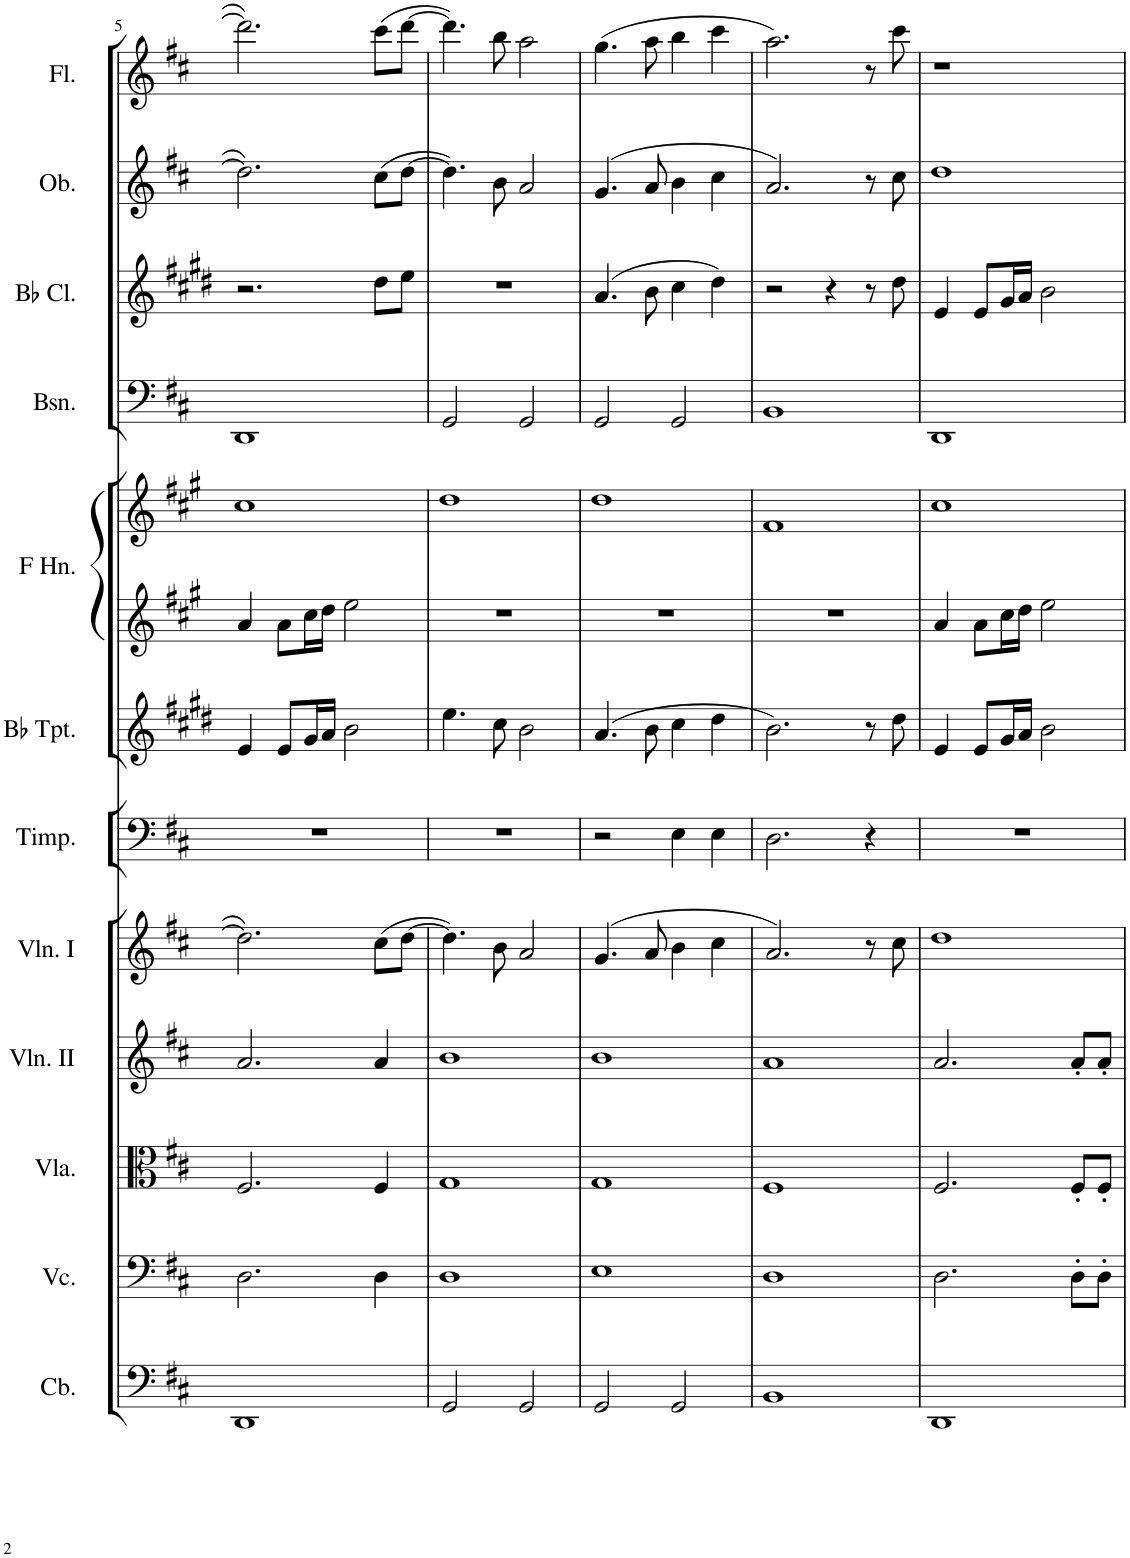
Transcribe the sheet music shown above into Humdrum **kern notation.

**kern	**kern	**kern	**kern	**kern	**kern	**kern	**kern	**kern	**kern	**kern	**kern	**kern
*part12	*part11	*part10	*part9	*part8	*part7	*part6	*part5	*part5	*part4	*part3	*part2	*part1
*staff13	*staff12	*staff11	*staff10	*staff9	*staff8	*staff7	*staff6	*staff5	*staff4	*staff3	*staff2	*staff1
*I"Contrabasses	*I"Violoncellos	*I"Violas	*I"Violins II	*I"Violins I	*I"Timpani	*I"Trumpets in Bb	*I"Horns in F	*	*I"Bassoons	*I"Clarinets in Bb	*I"Oboes	*I"Flutes
*I'Cb.	*I'Vc.	*I'Vla.	*I'Vln. II	*I'Vln. I	*I'Timp.	*	*	*	*I'Bsn.	*	*I'Ob.	*I'Fl.
!!LO:PB:g=z
*clefF4	*clefF4	*clefC3	*clefG2	*clefG2	*clefF4	*clefG2	*clefG2	*clefG2	*clefF4	*clefG2	*clefG2	*clefG2
*Trd7c12	*	*	*	*	*	*Trd1c2	*Trd4c7	*Trd4c7	*	*Trd1c2	*	*
*k[f#c#]	*k[f#c#]	*k[f#c#]	*k[f#c#]	*k[f#c#]	*k[f#c#]	*k[f#c#g#d#]	*k[f#c#g#]	*k[f#c#g#]	*k[f#c#]	*k[f#c#g#d#]	*k[f#c#]	*k[f#c#]
*M4/4	*M4/4	*M4/4	*M4/4	*M4/4	*M4/4	*M4/4	*M4/4	*M4/4	*M4/4	*M4/4	*M4/4	*M4/4
=5	=5	=5	=5	=5	=5	=5	=5	=5	=5	=5	=5	=5
1DD	2.D\	2.F#/	2.a/	2.dd\]	1r	4e/	4a/	1cc#	1DD	2.r	2.dd\]	2.ddd\]
.	.	.	.	.	.	8e/L	8a\L	.	.	.	.	.
.	.	.	.	.	.	16g#/L	16cc#\L	.	.	.	.	.
.	.	.	.	.	.	16a/JJ	16dd\JJ	.	.	.	.	.
.	.	.	.	.	.	2b\	2ee\	.	.	.	.	.
.	4D\	4F#/	4a/	(8cc#\L	.	.	.	.	.	8dd#\L	(8cc#\L	(8ccc#\L
.	.	.	.	[8dd\J	.	.	.	.	.	8ee\J	[8dd\J	[8ddd\J
=6	=6	=6	=6	=6	=6	=6	=6	=6	=6	=6	=6	=6
2GG/	1D	1G	1b	4.dd\])	1r	4.ee\	1r	1dd	2GG/	1r	4.dd\])	4.ddd\])
.	.	.	.	8b\	.	8cc#\	.	.	.	.	8b\	8bb\
2GG/	.	.	.	2a/	.	2b\	.	.	2GG/	.	2a/	2aa\
=7	=7	=7	=7	=7	=7	=7	=7	=7	=7	=7	=7	=7
2GG/	1E	1G	1b	(4.g/	2r	(4.a/	1r	1dd	2GG/	(4.a/	(4.g/	(4.gg\
.	.	.	.	8a/	.	8b\	.	.	.	8b\	8a/	8aa\
2GG/	.	.	.	4b\	4E\	4cc#\	.	.	2GG/	4cc#\	4b\	4bb\
.	.	.	.	4cc#\	4E\	4dd#\	.	.	.	4dd#\)	4cc#\	4ccc#\
=8	=8	=8	=8	=8	=8	=8	=8	=8	=8	=8	=8	=8
1BB	1D	1F#	1a	2.a/)	2.D\	2.b\)	1r	1f#	1BB	2r	2.a/)	2.aa\)
.	.	.	.	.	.	.	.	.	.	4r	.	.
.	.	.	.	8r	4r	8r	.	.	.	8r	8r	8r
.	.	.	.	8cc#\	.	8dd#\	.	.	.	8dd#\	8cc#\	8ccc#\
=9	=9	=9	=9	=9	=9	=9	=9	=9	=9	=9	=9	=9
1DD	2.D\	2.F#/	2.a/	1dd	1r	4e/	4a/	1cc#	1DD	4e/	1dd	1r
.	.	.	.	.	.	8e/L	8a\L	.	.	8e/L	.	.
.	.	.	.	.	.	16g#/L	16cc#\L	.	.	16g#/L	.	.
.	.	.	.	.	.	16a/JJ	16dd\JJ	.	.	16a/JJ	.	.
.	.	.	.	.	.	2b\	2ee\	.	.	2b\	.	.
.	8D'\L	8F#'/L	8a'/L	.	.	.	.	.	.	.	.	.
.	8D'\J	8F#'/J	8a'/J	.	.	.	.	.	.	.	.	.
=	=	=	=	=	=	=	=	=	=	=	=	=
*-	*-	*-	*-	*-	*-	*-	*-	*-	*-	*-	*-	*-
